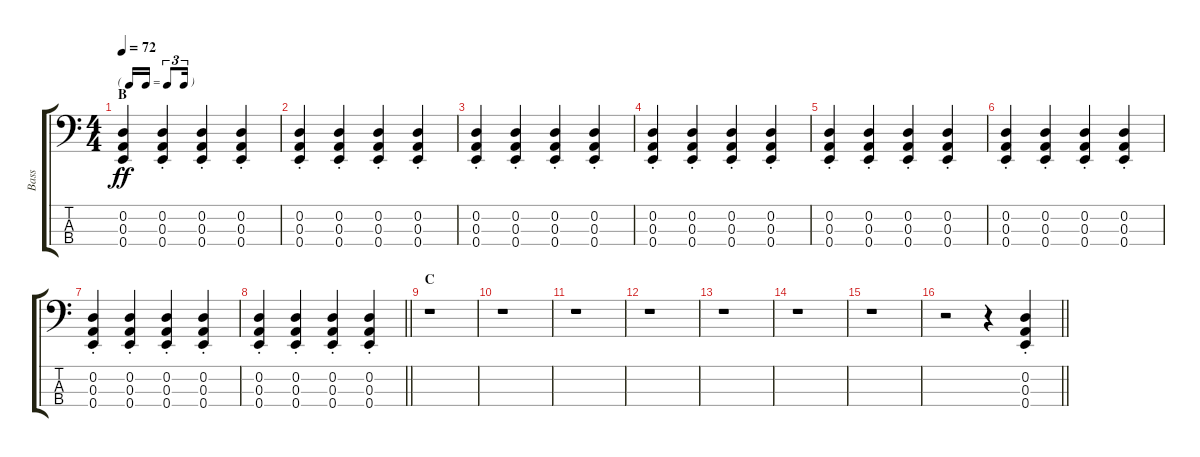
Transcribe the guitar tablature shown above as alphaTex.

\track ("Bass" "Bass") {instrument electricbasspick}
\staff {score tabs}
\tuning (G2 D2 A1 E1) {hide}
\ts (4 4)
\tf triplet16th
\section ("" "B")
\tempo 72
\clef f4
\ks c
(0.2{st} 0.3{st} 0.4{st}).4{dy ff} (0.2{st} 0.3{st} 0.4{st}).4 (0.2{st} 0.3{st} 0.4{st}).4 (0.2{st} 0.3{st} 0.4{st}).4 |
(0.2{st} 0.3{st} 0.4{st}).4 (0.2{st} 0.3{st} 0.4{st}).4 (0.2{st} 0.3{st} 0.4{st}).4 (0.2{st} 0.3{st} 0.4{st}).4 |
(0.2{st} 0.3{st} 0.4{st}).4 (0.2{st} 0.3{st} 0.4{st}).4 (0.2{st} 0.3{st} 0.4{st}).4 (0.2{st} 0.3{st} 0.4{st}).4 |
(0.2{st} 0.3{st} 0.4{st}).4 (0.2{st} 0.3{st} 0.4{st}).4 (0.2{st} 0.3{st} 0.4{st}).4 (0.2{st} 0.3{st} 0.4{st}).4 |
(0.2{st} 0.3{st} 0.4{st}).4 (0.2{st} 0.3{st} 0.4{st}).4 (0.2{st} 0.3{st} 0.4{st}).4 (0.2{st} 0.3{st} 0.4{st}).4 |
(0.2{st} 0.3{st} 0.4{st}).4 (0.2{st} 0.3{st} 0.4{st}).4 (0.2{st} 0.3{st} 0.4{st}).4 (0.2{st} 0.3{st} 0.4{st}).4 |
(0.2{st} 0.3{st} 0.4{st}).4 (0.2{st} 0.3{st} 0.4{st}).4 (0.2{st} 0.3{st} 0.4{st}).4 (0.2{st} 0.3{st} 0.4{st}).4 |
\barLineRight lightlight
(0.2{st} 0.3{st} 0.4{st}).4 (0.2{st} 0.3{st} 0.4{st}).4 (0.2{st} 0.3{st} 0.4{st}).4 (0.2{st} 0.3{st} 0.4{st}).4 |
\section ("" "C")
r.1 |
r.1 |
r.1 |
r.1 |
r.1 |
r.1 |
r.1 |
\barLineRight lightlight
r.2 r.4 (0.2{st} 0.3{st} 0.4{st}).4
